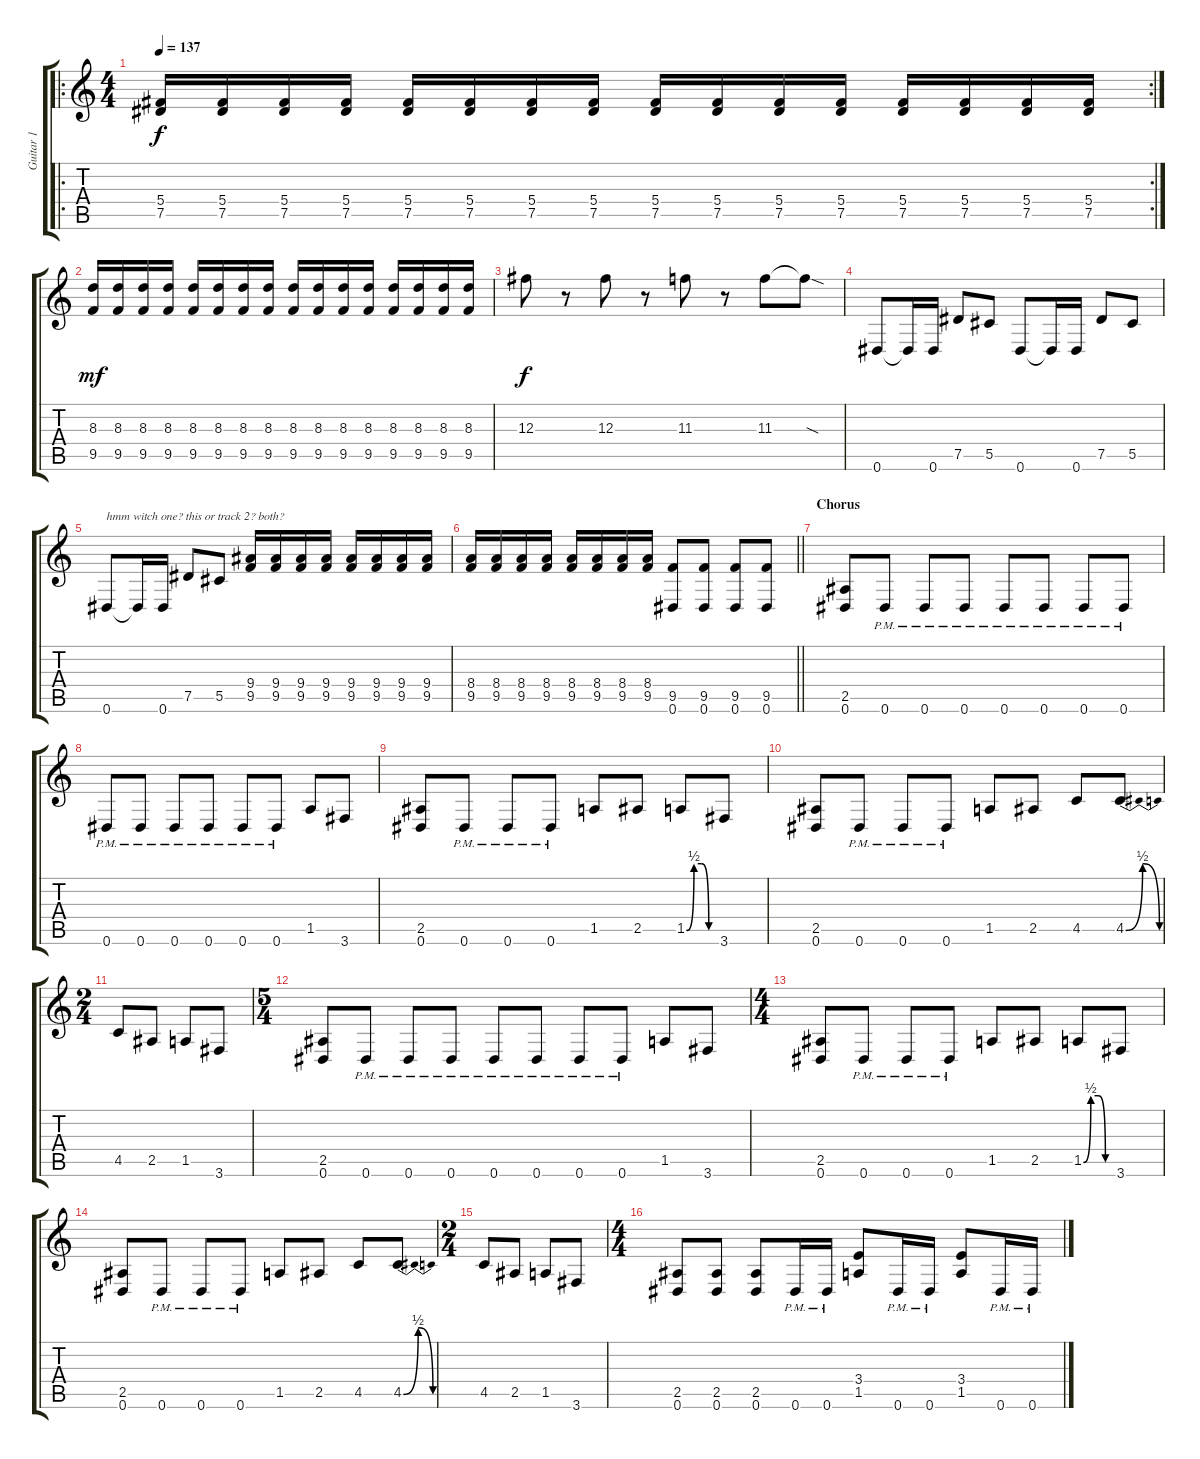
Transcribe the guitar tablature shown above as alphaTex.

\track ("Guitar 1" "Guitar 1") {instrument distortionguitar}
\staff {score tabs}
\tuning (Eb4 Bb3 Gb3 Db3 Ab2 Eb2) {hide}
\ro
\rc 2
\ts (4 4)
\tempo 137
\clef g2
\ks c
(5.4 7.5).16{dy f} (5.4 7.5).16 (5.4 7.5).16 (5.4 7.5).16 (5.4 7.5).16 (5.4 7.5).16 (5.4 7.5).16 (5.4 7.5).16 (5.4 7.5).16 (5.4 7.5).16 (5.4 7.5).16 (5.4 7.5).16 (5.4 7.5).16 (5.4 7.5).16 (5.4 7.5).16 (5.4 7.5).16 |
(8.3 9.5).16{dy mf} (8.3 9.5).16 (8.3 9.5).16 (8.3 9.5).16 (8.3 9.5).16 (8.3 9.5).16 (8.3 9.5).16 (8.3 9.5).16 (8.3 9.5).16 (8.3 9.5).16 (8.3 9.5).16 (8.3 9.5).16 (8.3 9.5).16 (8.3 9.5).16 (8.3 9.5).16 (8.3 9.5).16 |
12.3.8{dy f} r.8 12.3.8 r.8 11.3.8 r.8 11.3.8 11.3{sod t}.8 |
0.6.8 0.6{t}.16 0.6.16 7.5.8 5.5.8 0.6.8 0.6{t}.16 0.6.16 7.5.8 5.5.8 |
0.6.8{txt "hmm witch one? this or track 2? both?"} 0.6{t}.16 0.6.16 7.5.8 5.5.8 (9.4 9.5).16 (9.4 9.5).16 (9.4 9.5).16 (9.4 9.5).16 (9.4 9.5).16 (9.4 9.5).16 (9.4 9.5).16 (9.4 9.5).16 |
\barLineRight lightlight
(8.4 9.5).16 (8.4 9.5).16 (8.4 9.5).16 (8.4 9.5).16 (8.4 9.5).16 (8.4 9.5).16 (8.4 9.5).16 (8.4 9.5).16 (9.5 0.6).8 (9.5 0.6).8 (9.5 0.6).8 (9.5 0.6).8 |
\section ("" "Chorus")
(2.5 0.6).8 0.6{pm}.8 0.6{pm}.8 0.6{pm}.8 0.6{pm}.8 0.6{pm}.8 0.6{pm}.8 0.6{pm}.8 |
0.6{pm}.8 0.6{pm}.8 0.6{pm}.8 0.6{pm}.8 0.6{pm}.8 0.6{pm}.8 1.5.8 3.6.8 |
(2.5 0.6).8 0.6{pm}.8 0.6{pm}.8 0.6{pm}.8 1.5.8 2.5.8 1.5{be (custom 0 0 15 2 30 2 45 0 60 0)}.8 3.6.8 |
(2.5 0.6).8 0.6{pm}.8 0.6{pm}.8 0.6{pm}.8 1.5.8 2.5.8 4.5.8 4.5{be (bendrelease 0 0 15 2 30 2 60 0)}.8 |
\ts (2 4)
4.5.8 2.5.8 1.5.8 3.6.8 |
\ts (5 4)
(2.5 0.6).8 0.6{pm}.8 0.6{pm}.8 0.6{pm}.8 0.6{pm}.8 0.6{pm}.8 0.6{pm}.8 0.6{pm}.8 1.5.8 3.6.8 |
\ts (4 4)
(2.5 0.6).8 0.6{pm}.8 0.6{pm}.8 0.6{pm}.8 1.5.8 2.5.8 1.5{be (custom 0 0 15 2 30 2 45 0 60 0)}.8 3.6.8 |
(2.5 0.6).8 0.6{pm}.8 0.6{pm}.8 0.6{pm}.8 1.5.8 2.5.8 4.5.8 4.5{be (bendrelease 0 0 15 2 30 2 60 0)}.8 |
\ts (2 4)
4.5.8 2.5.8 1.5.8 3.6.8 |
\ts (4 4)
(2.5 0.6).8 (2.5 0.6).8 (2.5 0.6).8 0.6{pm}.16 0.6{pm}.16 (3.4 1.5).8 0.6{pm}.16 0.6{pm}.16 (3.4 1.5).8 0.6{pm}.16 0.6{pm}.16
